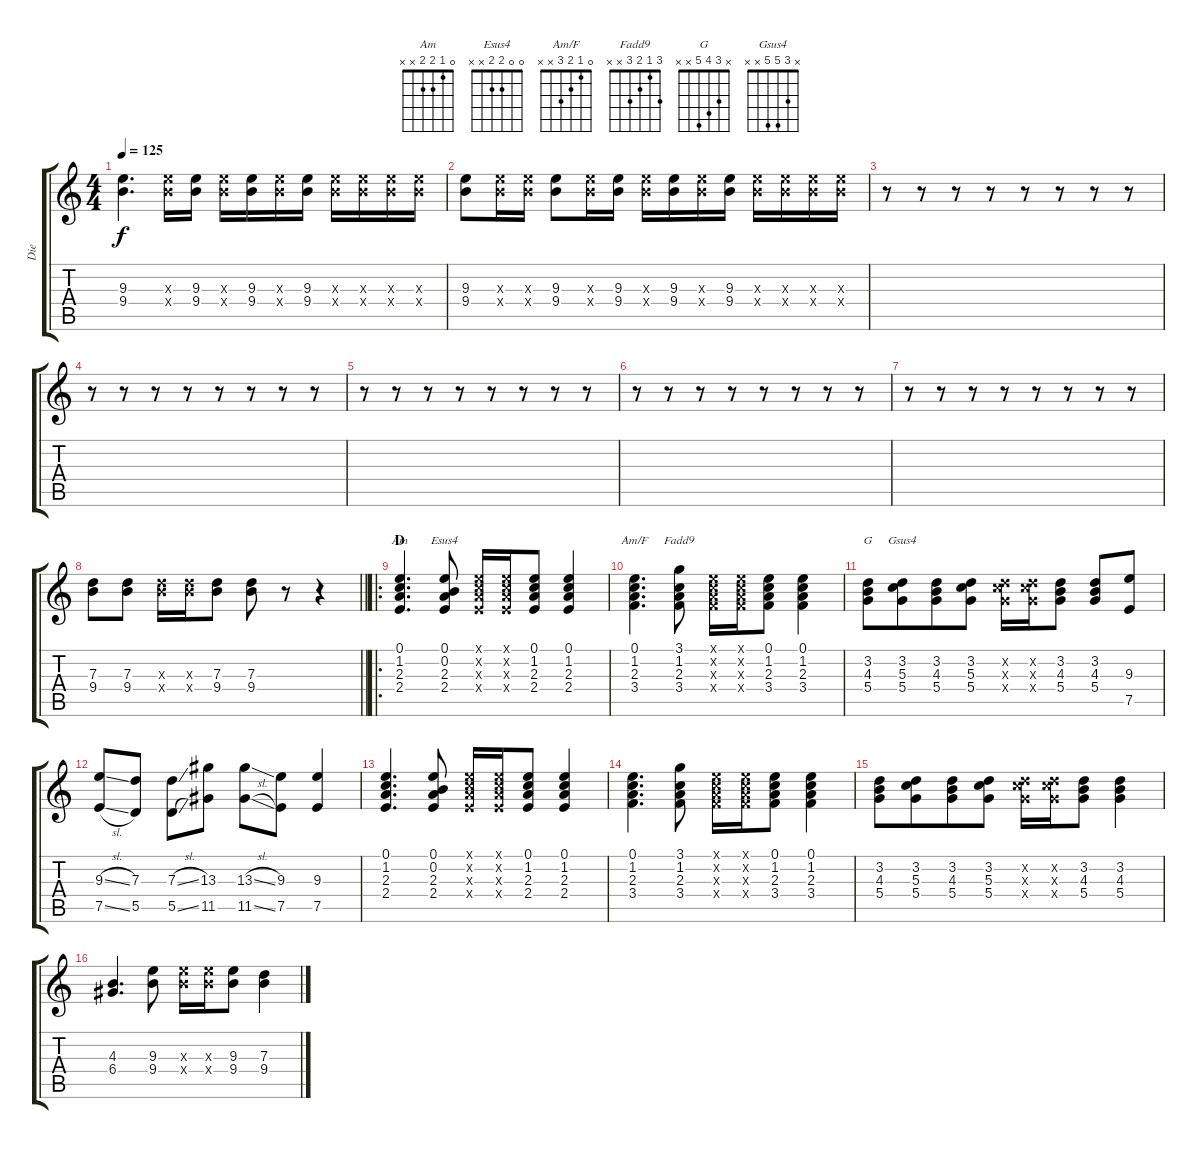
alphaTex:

\track ("Die" "Die") {instrument electricguitarclean}
\staff {score tabs}
\tuning (E4 B3 G3 D3 A2 E2) {hide}
\chord ("Am" 0 1 2 2 x x)
\chord ("Esus4" 0 0 2 2 x x)
\chord ("Am/F" 0 1 2 3 x x)
\chord ("Fadd9" 3 1 2 3 x x)
\chord ("G" x 3 4 5 x x)
\chord ("Gsus4" x 3 5 5 x x)
\ts (4 4)
\tempo 125
\clef g2
\ks c
(9.3 9.4).4{d dy f} (9.3{x} 9.4{x}).16 (9.3 9.4).16 (9.3{x} 9.4{x}).16 (9.3 9.4).16 (9.3{x} 9.4{x}).16 (9.3 9.4).16 (9.3{x} 9.4{x}).16 (9.3{x} 9.4{x}).16 (9.3{x} 9.4{x}).16 (9.3{x} 9.4{x}).16 |
(9.3 9.4).8 (9.3{x} 9.4{x}).16 (9.3{x} 9.4{x}).16 (9.3 9.4).8 (9.3{x} 9.4{x}).16 (9.3 9.4).16 (9.3{x} 9.4{x}).16 (9.3 9.4).16 (9.3{x} 9.4{x}).16 (9.3 9.4).16 (9.3{x} 9.4{x}).16 (9.3{x} 9.4{x}).16 (9.3{x} 9.4{x}).16 (9.3{x} 9.4{x}).16 |
r.8 r.8 r.8 r.8 r.8 r.8 r.8 r.8 |
r.8 r.8 r.8 r.8 r.8 r.8 r.8 r.8 |
r.8 r.8 r.8 r.8 r.8 r.8 r.8 r.8 |
r.8 r.8 r.8 r.8 r.8 r.8 r.8 r.8 |
r.8 r.8 r.8 r.8 r.8 r.8 r.8 r.8 |
\barLineRight lightlight
(7.3 9.4).8 (7.3 9.4).8 (7.3{x} 9.4{x}).16 (7.3{x} 9.4{x}).16 (7.3 9.4).8 (7.3 9.4).8 r.8 r.4 |
\ro
\section ("" "D")
(0.1 1.2 2.3 2.4).4{d ch "Am"} (0.1 0.2 2.3 2.4).8{ch "Esus4"} (0.1{x} 1.2{x} 2.3{x} 2.4{x}).16 (0.1{x} 1.2{x} 2.3{x} 2.4{x}).16 (0.1 1.2 2.3 2.4).8 (0.1 1.2 2.3 2.4).4 |
(0.1 1.2 2.3 3.4).4{d ch "Am/F"} (3.1 1.2 2.3 3.4).8{ch "Fadd9"} (0.1{x} 1.2{x} 2.3{x} 3.4{x}).16 (0.1{x} 1.2{x} 2.3{x} 3.4{x}).16 (0.1 1.2 2.3 3.4).8 (0.1 1.2 2.3 3.4).4 |
(3.2 4.3 5.4).8{ch "G"} (3.2 5.3 5.4).8{ch "Gsus4" beam merge} (3.2 4.3 5.4).8 (3.2 5.3 5.4).8 (3.2{x} 5.3{x} 5.4{x}).16 (3.2{x} 5.3{x} 5.4{x}).16 (3.2 4.3 5.4).8 (3.2 4.3 5.4).8 (9.3 7.5).8 |
(9.3{sl} 7.5{sl}).8 (7.3 5.5).8 (7.3{sl} 5.5{sl}).8 (13.3 11.5).8 (13.3{sl} 11.5{sl}).8 (9.3 7.5).8 (9.3 7.5).4 |
(0.1 1.2 2.3 2.4).4{d} (0.1 0.2 2.3 2.4).8 (0.1{x} 1.2{x} 2.3{x} 2.4{x}).16 (0.1{x} 1.2{x} 2.3{x} 2.4{x}).16 (0.1 1.2 2.3 2.4).8 (0.1 1.2 2.3 2.4).4 |
(0.1 1.2 2.3 3.4).4{d} (3.1 1.2 2.3 3.4).8 (0.1{x} 1.2{x} 2.3{x} 3.4{x}).16 (0.1{x} 1.2{x} 2.3{x} 3.4{x}).16 (0.1 1.2 2.3 3.4).8 (0.1 1.2 2.3 3.4).4 |
(3.2 4.3 5.4).8 (3.2 5.3 5.4).8{beam merge} (3.2 4.3 5.4).8 (3.2 5.3 5.4).8 (3.2{x} 5.3{x} 5.4{x}).16 (3.2{x} 5.3{x} 5.4{x}).16 (3.2 4.3 5.4).8 (3.2 4.3 5.4).4 |
(4.3 6.4).4{d} (9.3 9.4).8 (9.3{x} 9.4{x}).16 (9.3{x} 9.4{x}).16 (9.3 9.4).8 (7.3 9.4).4
